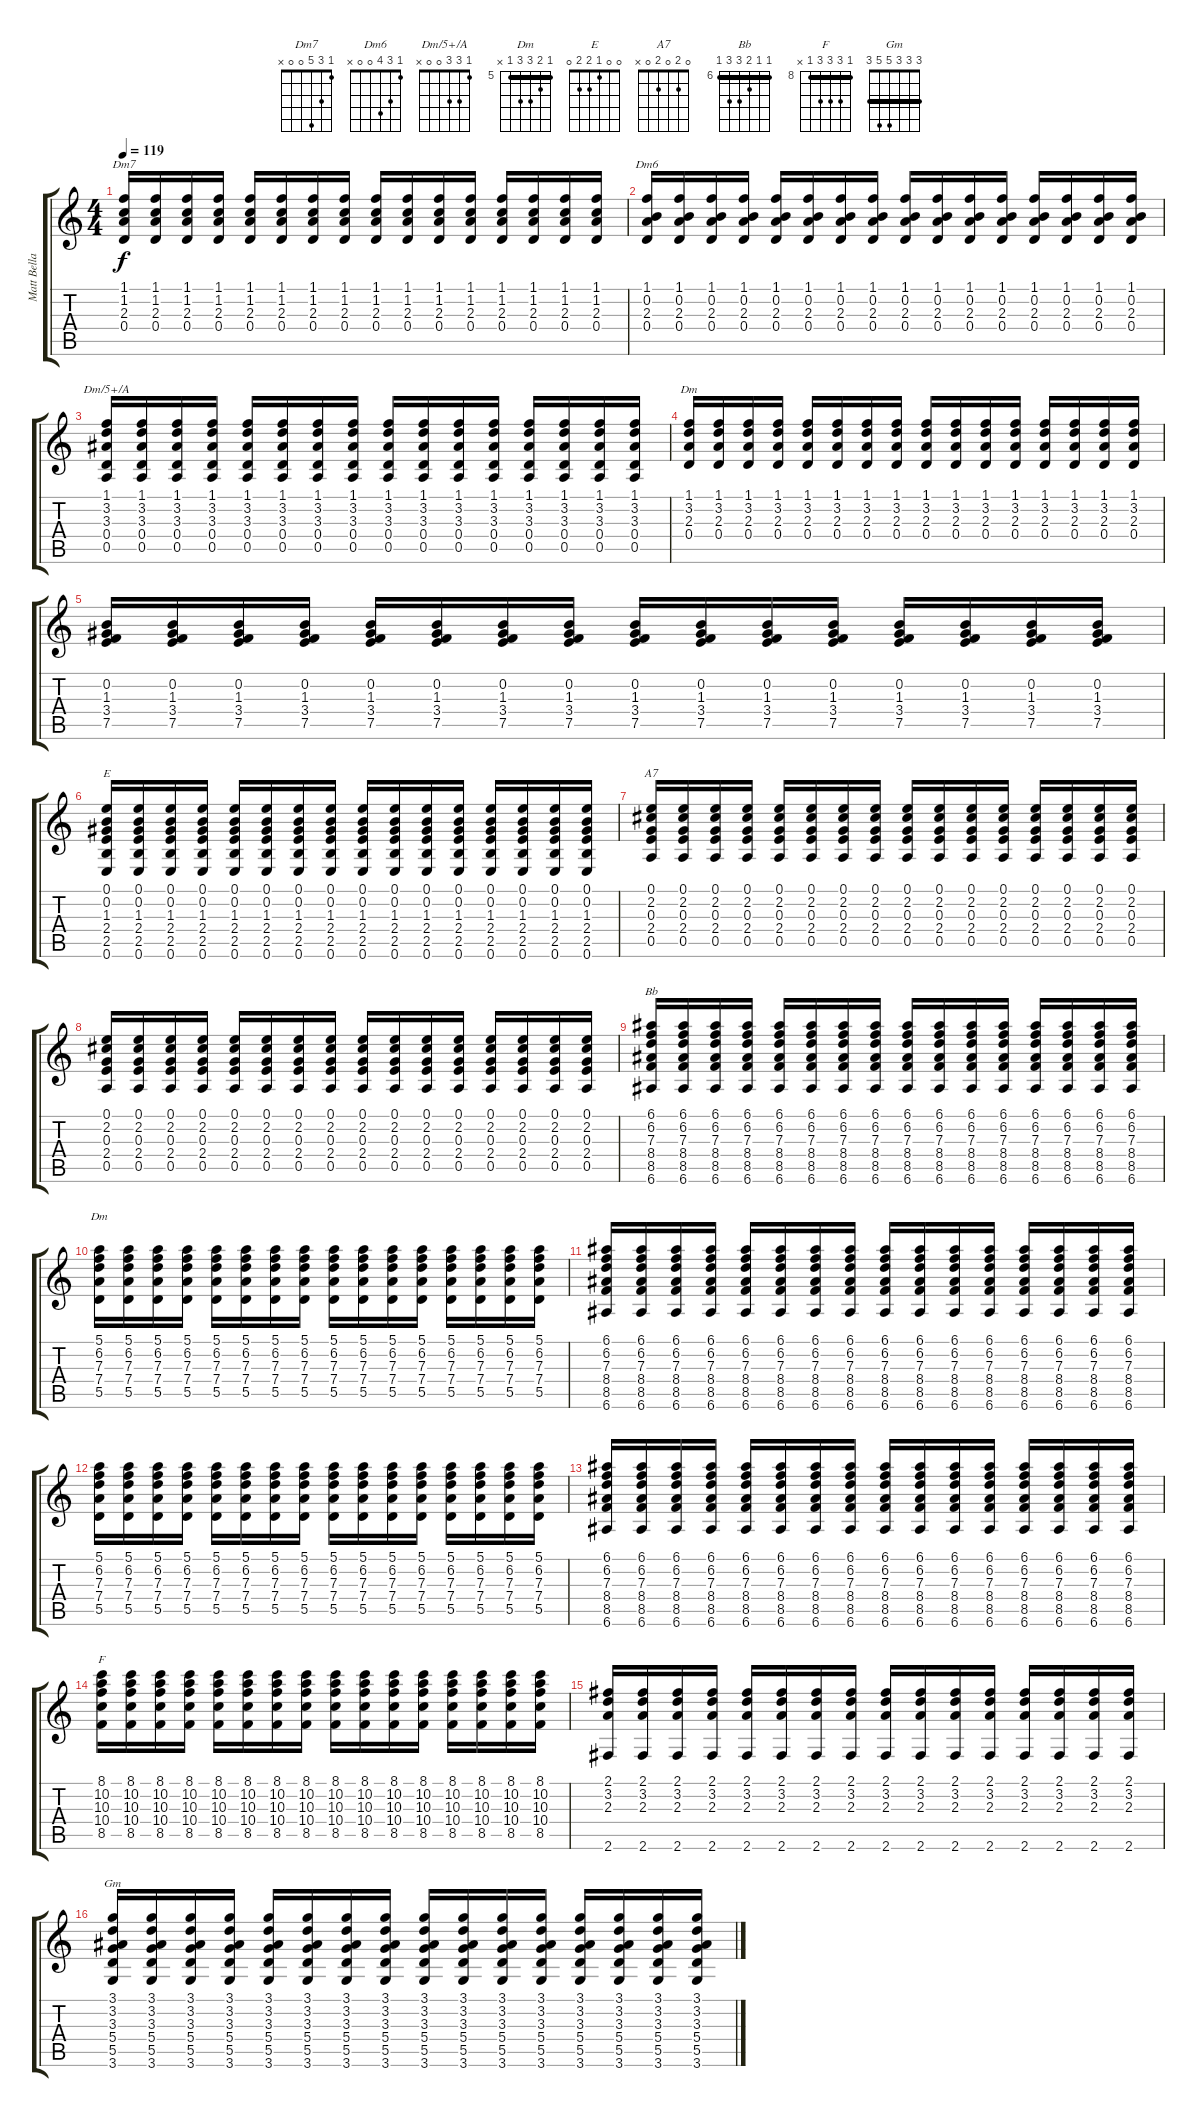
\track ("Matt Bellamy Guitar" "Matt Bella") {instrument distortionguitar}
\staff {score tabs}
\tuning (E4 B3 G3 D3 A2 E2) {hide}
\chord ("Dm7" 1 3 5 0 0 x)
\chord ("Dm6" 1 3 4 0 0 x)
\chord ("Dm/5+/A" 1 3 3 0 0 x)
\chord ("Dm" 1 3 2 0 x x)
\chord ("E" 0 0 1 2 2 0)
\chord ("A7" 0 2 0 2 0 x)
\chord ("Bb" 6 6 7 8 8 6) {firstfret 6 barre 6}
\chord ("Dm" 5 6 7 7 5 x) {firstfret 5 barre 5}
\chord ("F" 8 10 10 10 8 x) {firstfret 8 barre 8}
\chord ("Gm" 3 3 3 5 5 3) {barre 3}
\ts (4 4)
\tempo 119
\clef g2
\ks c
(1.1 1.2 2.3 0.4).16{ch "Dm7" dy f} (1.1 1.2 2.3 0.4).16 (1.1 1.2 2.3 0.4).16 (1.1 1.2 2.3 0.4).16 (1.1 1.2 2.3 0.4).16 (1.1 1.2 2.3 0.4).16 (1.1 1.2 2.3 0.4).16 (1.1 1.2 2.3 0.4).16 (1.1 1.2 2.3 0.4).16 (1.1 1.2 2.3 0.4).16 (1.1 1.2 2.3 0.4).16 (1.1 1.2 2.3 0.4).16 (1.1 1.2 2.3 0.4).16 (1.1 1.2 2.3 0.4).16 (1.1 1.2 2.3 0.4).16 (1.1 1.2 2.3 0.4).16 |
(1.1 0.2 2.3 0.4).16{ch "Dm6"} (1.1 0.2 2.3 0.4).16 (1.1 0.2 2.3 0.4).16 (1.1 0.2 2.3 0.4).16 (1.1 0.2 2.3 0.4).16 (1.1 0.2 2.3 0.4).16 (1.1 0.2 2.3 0.4).16 (1.1 0.2 2.3 0.4).16 (1.1 0.2 2.3 0.4).16 (1.1 0.2 2.3 0.4).16 (1.1 0.2 2.3 0.4).16 (1.1 0.2 2.3 0.4).16 (1.1 0.2 2.3 0.4).16 (1.1 0.2 2.3 0.4).16 (1.1 0.2 2.3 0.4).16 (1.1 0.2 2.3 0.4).16 |
(1.1 3.2 3.3 0.4 0.5).16{ch "Dm/5+/A"} (1.1 3.2 3.3 0.4 0.5).16 (1.1 3.2 3.3 0.4 0.5).16 (1.1 3.2 3.3 0.4 0.5).16 (1.1 3.2 3.3 0.4 0.5).16 (1.1 3.2 3.3 0.4 0.5).16 (1.1 3.2 3.3 0.4 0.5).16 (1.1 3.2 3.3 0.4 0.5).16 (1.1 3.2 3.3 0.4 0.5).16 (1.1 3.2 3.3 0.4 0.5).16 (1.1 3.2 3.3 0.4 0.5).16 (1.1 3.2 3.3 0.4 0.5).16 (1.1 3.2 3.3 0.4 0.5).16 (1.1 3.2 3.3 0.4 0.5).16 (1.1 3.2 3.3 0.4 0.5).16 (1.1 3.2 3.3 0.4 0.5).16 |
(1.1 3.2 2.3 0.4).16{ch "Dm"} (1.1 3.2 2.3 0.4).16 (1.1 3.2 2.3 0.4).16 (1.1 3.2 2.3 0.4).16 (1.1 3.2 2.3 0.4).16 (1.1 3.2 2.3 0.4).16 (1.1 3.2 2.3 0.4).16 (1.1 3.2 2.3 0.4).16 (1.1 3.2 2.3 0.4).16 (1.1 3.2 2.3 0.4).16 (1.1 3.2 2.3 0.4).16 (1.1 3.2 2.3 0.4).16 (1.1 3.2 2.3 0.4).16 (1.1 3.2 2.3 0.4).16 (1.1 3.2 2.3 0.4).16 (1.1 3.2 2.3 0.4).16 |
(0.2 1.3 3.4 7.5).16 (0.2 1.3 3.4 7.5).16 (0.2 1.3 3.4 7.5).16 (0.2 1.3 3.4 7.5).16 (0.2 1.3 3.4 7.5).16 (0.2 1.3 3.4 7.5).16 (0.2 1.3 3.4 7.5).16 (0.2 1.3 3.4 7.5).16 (0.2 1.3 3.4 7.5).16 (0.2 1.3 3.4 7.5).16 (0.2 1.3 3.4 7.5).16 (0.2 1.3 3.4 7.5).16 (0.2 1.3 3.4 7.5).16 (0.2 1.3 3.4 7.5).16 (0.2 1.3 3.4 7.5).16 (0.2 1.3 3.4 7.5).16 |
(0.1 0.2 1.3 2.4 2.5 0.6).16{ch "E"} (0.1 0.2 1.3 2.4 2.5 0.6).16 (0.1 0.2 1.3 2.4 2.5 0.6).16 (0.1 0.2 1.3 2.4 2.5 0.6).16 (0.1 0.2 1.3 2.4 2.5 0.6).16 (0.1 0.2 1.3 2.4 2.5 0.6).16 (0.1 0.2 1.3 2.4 2.5 0.6).16 (0.1 0.2 1.3 2.4 2.5 0.6).16 (0.1 0.2 1.3 2.4 2.5 0.6).16 (0.1 0.2 1.3 2.4 2.5 0.6).16 (0.1 0.2 1.3 2.4 2.5 0.6).16 (0.1 0.2 1.3 2.4 2.5 0.6).16 (0.1 0.2 1.3 2.4 2.5 0.6).16 (0.1 0.2 1.3 2.4 2.5 0.6).16 (0.1 0.2 1.3 2.4 2.5 0.6).16 (0.1 0.2 1.3 2.4 2.5 0.6).16 |
(0.1 2.2 0.3 2.4 0.5).16{ch "A7"} (0.1 2.2 0.3 2.4 0.5).16 (0.1 2.2 0.3 2.4 0.5).16 (0.1 2.2 0.3 2.4 0.5).16 (0.1 2.2 0.3 2.4 0.5).16 (0.1 2.2 0.3 2.4 0.5).16 (0.1 2.2 0.3 2.4 0.5).16 (0.1 2.2 0.3 2.4 0.5).16 (0.1 2.2 0.3 2.4 0.5).16 (0.1 2.2 0.3 2.4 0.5).16 (0.1 2.2 0.3 2.4 0.5).16 (0.1 2.2 0.3 2.4 0.5).16 (0.1 2.2 0.3 2.4 0.5).16 (0.1 2.2 0.3 2.4 0.5).16 (0.1 2.2 0.3 2.4 0.5).16 (0.1 2.2 0.3 2.4 0.5).16 |
(0.1 2.2 0.3 2.4 0.5).16 (0.1 2.2 0.3 2.4 0.5).16 (0.1 2.2 0.3 2.4 0.5).16 (0.1 2.2 0.3 2.4 0.5).16 (0.1 2.2 0.3 2.4 0.5).16 (0.1 2.2 0.3 2.4 0.5).16 (0.1 2.2 0.3 2.4 0.5).16 (0.1 2.2 0.3 2.4 0.5).16 (0.1 2.2 0.3 2.4 0.5).16 (0.1 2.2 0.3 2.4 0.5).16 (0.1 2.2 0.3 2.4 0.5).16 (0.1 2.2 0.3 2.4 0.5).16 (0.1 2.2 0.3 2.4 0.5).16 (0.1 2.2 0.3 2.4 0.5).16 (0.1 2.2 0.3 2.4 0.5).16 (0.1 2.2 0.3 2.4 0.5).16 |
(6.1 6.2 7.3 8.4 8.5 6.6).16{ch "Bb" volume 11} (6.1 6.2 7.3 8.4 8.5 6.6).16 (6.1 6.2 7.3 8.4 8.5 6.6).16 (6.1 6.2 7.3 8.4 8.5 6.6).16 (6.1 6.2 7.3 8.4 8.5 6.6).16 (6.1 6.2 7.3 8.4 8.5 6.6).16 (6.1 6.2 7.3 8.4 8.5 6.6).16 (6.1 6.2 7.3 8.4 8.5 6.6).16 (6.1 6.2 7.3 8.4 8.5 6.6).16 (6.1 6.2 7.3 8.4 8.5 6.6).16 (6.1 6.2 7.3 8.4 8.5 6.6).16 (6.1 6.2 7.3 8.4 8.5 6.6).16 (6.1 6.2 7.3 8.4 8.5 6.6).16 (6.1 6.2 7.3 8.4 8.5 6.6).16 (6.1 6.2 7.3 8.4 8.5 6.6).16 (6.1 6.2 7.3 8.4 8.5 6.6).16 |
(5.1 6.2 7.3 7.4 5.5).16{ch "Dm"} (5.1 6.2 7.3 7.4 5.5).16 (5.1 6.2 7.3 7.4 5.5).16 (5.1 6.2 7.3 7.4 5.5).16 (5.1 6.2 7.3 7.4 5.5).16 (5.1 6.2 7.3 7.4 5.5).16 (5.1 6.2 7.3 7.4 5.5).16 (5.1 6.2 7.3 7.4 5.5).16 (5.1 6.2 7.3 7.4 5.5).16 (5.1 6.2 7.3 7.4 5.5).16 (5.1 6.2 7.3 7.4 5.5).16 (5.1 6.2 7.3 7.4 5.5).16 (5.1 6.2 7.3 7.4 5.5).16 (5.1 6.2 7.3 7.4 5.5).16 (5.1 6.2 7.3 7.4 5.5).16 (5.1 6.2 7.3 7.4 5.5).16 |
(6.1 6.2 7.3 8.4 8.5 6.6).16 (6.1 6.2 7.3 8.4 8.5 6.6).16 (6.1 6.2 7.3 8.4 8.5 6.6).16 (6.1 6.2 7.3 8.4 8.5 6.6).16 (6.1 6.2 7.3 8.4 8.5 6.6).16 (6.1 6.2 7.3 8.4 8.5 6.6).16 (6.1 6.2 7.3 8.4 8.5 6.6).16 (6.1 6.2 7.3 8.4 8.5 6.6).16 (6.1 6.2 7.3 8.4 8.5 6.6).16 (6.1 6.2 7.3 8.4 8.5 6.6).16 (6.1 6.2 7.3 8.4 8.5 6.6).16 (6.1 6.2 7.3 8.4 8.5 6.6).16 (6.1 6.2 7.3 8.4 8.5 6.6).16 (6.1 6.2 7.3 8.4 8.5 6.6).16 (6.1 6.2 7.3 8.4 8.5 6.6).16 (6.1 6.2 7.3 8.4 8.5 6.6).16 |
(5.1 6.2 7.3 7.4 5.5).16 (5.1 6.2 7.3 7.4 5.5).16 (5.1 6.2 7.3 7.4 5.5).16 (5.1 6.2 7.3 7.4 5.5).16 (5.1 6.2 7.3 7.4 5.5).16 (5.1 6.2 7.3 7.4 5.5).16 (5.1 6.2 7.3 7.4 5.5).16 (5.1 6.2 7.3 7.4 5.5).16 (5.1 6.2 7.3 7.4 5.5).16 (5.1 6.2 7.3 7.4 5.5).16 (5.1 6.2 7.3 7.4 5.5).16 (5.1 6.2 7.3 7.4 5.5).16 (5.1 6.2 7.3 7.4 5.5).16 (5.1 6.2 7.3 7.4 5.5).16 (5.1 6.2 7.3 7.4 5.5).16 (5.1 6.2 7.3 7.4 5.5).16 |
(6.1 6.2 7.3 8.4 8.5 6.6).16 (6.1 6.2 7.3 8.4 8.5 6.6).16 (6.1 6.2 7.3 8.4 8.5 6.6).16 (6.1 6.2 7.3 8.4 8.5 6.6).16 (6.1 6.2 7.3 8.4 8.5 6.6).16 (6.1 6.2 7.3 8.4 8.5 6.6).16 (6.1 6.2 7.3 8.4 8.5 6.6).16 (6.1 6.2 7.3 8.4 8.5 6.6).16 (6.1 6.2 7.3 8.4 8.5 6.6).16 (6.1 6.2 7.3 8.4 8.5 6.6).16 (6.1 6.2 7.3 8.4 8.5 6.6).16 (6.1 6.2 7.3 8.4 8.5 6.6).16 (6.1 6.2 7.3 8.4 8.5 6.6).16 (6.1 6.2 7.3 8.4 8.5 6.6).16 (6.1 6.2 7.3 8.4 8.5 6.6).16 (6.1 6.2 7.3 8.4 8.5 6.6).16 |
(8.1 10.2 10.3 10.4 8.5).16{ch "F"} (8.1 10.2 10.3 10.4 8.5).16 (8.1 10.2 10.3 10.4 8.5).16 (8.1 10.2 10.3 10.4 8.5).16 (8.1 10.2 10.3 10.4 8.5).16 (8.1 10.2 10.3 10.4 8.5).16 (8.1 10.2 10.3 10.4 8.5).16 (8.1 10.2 10.3 10.4 8.5).16 (8.1 10.2 10.3 10.4 8.5).16 (8.1 10.2 10.3 10.4 8.5).16 (8.1 10.2 10.3 10.4 8.5).16 (8.1 10.2 10.3 10.4 8.5).16 (8.1 10.2 10.3 10.4 8.5).16 (8.1 10.2 10.3 10.4 8.5).16 (8.1 10.2 10.3 10.4 8.5).16 (8.1 10.2 10.3 10.4 8.5).16 |
(2.1 3.2 2.3 2.6).16 (2.1 3.2 2.3 2.6).16 (2.1 3.2 2.3 2.6).16 (2.1 3.2 2.3 2.6).16 (2.1 3.2 2.3 2.6).16 (2.1 3.2 2.3 2.6).16 (2.1 3.2 2.3 2.6).16 (2.1 3.2 2.3 2.6).16 (2.1 3.2 2.3 2.6).16 (2.1 3.2 2.3 2.6).16 (2.1 3.2 2.3 2.6).16 (2.1 3.2 2.3 2.6).16 (2.1 3.2 2.3 2.6).16 (2.1 3.2 2.3 2.6).16 (2.1 3.2 2.3 2.6).16 (2.1 3.2 2.3 2.6).16 |
(3.1 3.2 3.3 5.4 5.5 3.6).16{ch "Gm"} (3.1 3.2 3.3 5.4 5.5 3.6).16 (3.1 3.2 3.3 5.4 5.5 3.6).16 (3.1 3.2 3.3 5.4 5.5 3.6).16 (3.1 3.2 3.3 5.4 5.5 3.6).16 (3.1 3.2 3.3 5.4 5.5 3.6).16 (3.1 3.2 3.3 5.4 5.5 3.6).16 (3.1 3.2 3.3 5.4 5.5 3.6).16 (3.1 3.2 3.3 5.4 5.5 3.6).16 (3.1 3.2 3.3 5.4 5.5 3.6).16 (3.1 3.2 3.3 5.4 5.5 3.6).16 (3.1 3.2 3.3 5.4 5.5 3.6).16 (3.1 3.2 3.3 5.4 5.5 3.6).16 (3.1 3.2 3.3 5.4 5.5 3.6).16 (3.1 3.2 3.3 5.4 5.5 3.6).16 (3.1 3.2 3.3 5.4 5.5 3.6).16
